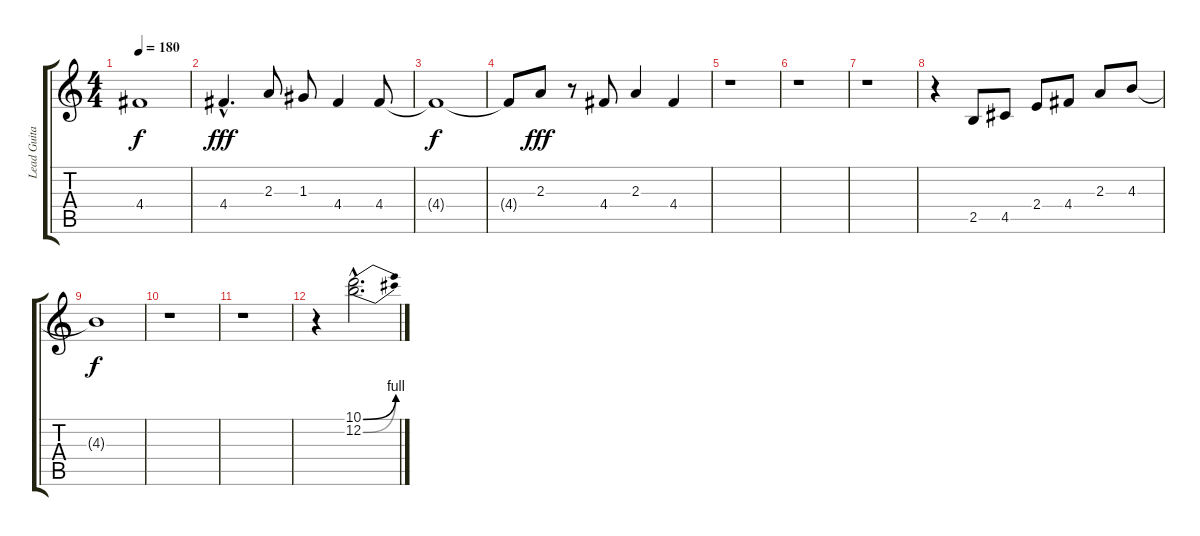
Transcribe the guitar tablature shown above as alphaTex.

\track ("Lead Guitar" "Lead Guita") {instrument acousticguitarsteel}
\staff {score tabs}
\tuning (E4 B3 G3 D3 A2 E2) {hide}
\ts (4 4)
\tempo 180
\clef g2
\ks c
4.4{t}.1{dy f} |
4.4{hac}.4{d dy fff} 2.3.8 1.3.8 4.4.4 4.4.8 |
4.4{t}.1{dy f} |
4.4{t}.8 2.3.8{dy fff} r.8 4.4.8 2.3.4 4.4.4 |
r.1 |
r.1 |
r.1 |
r.4 2.5.8 4.5.8 2.4.8 4.4.8 2.3.8 4.3.8 |
4.3{t}.1{dy f} |
r.1 |
r.1 |
r.4 (10.1{be (bend 0 0 60 4) hac} 12.2{be (bend 0 0 60 4) hac}).2{d}
